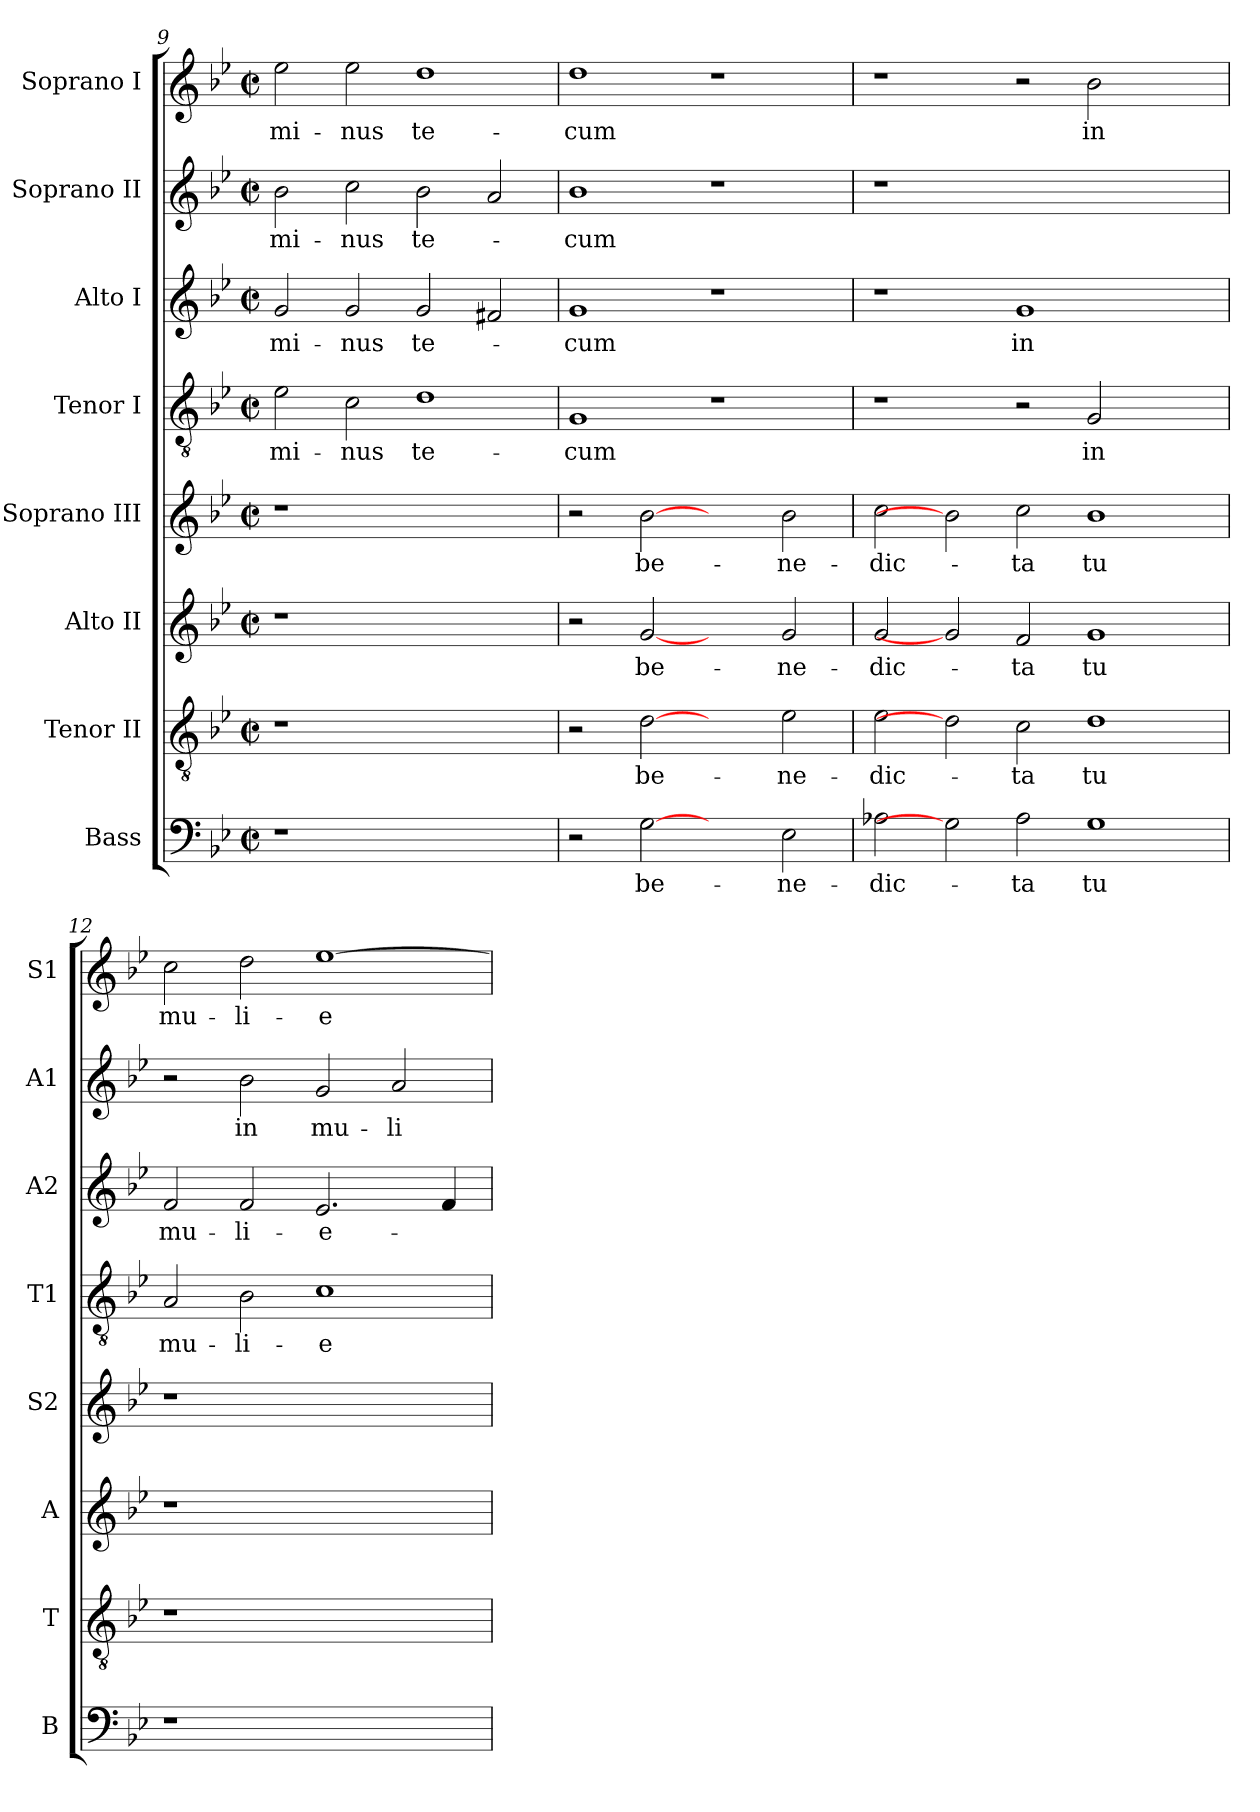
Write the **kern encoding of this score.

**kern	**text	**kern	**text	**kern	**text	**kern	**text	**kern	**text	**kern	**text	**kern	**text	**kern	**text
*part8	*part8	*part7	*part7	*part6	*part6	*part5	*part5	*part4	*part4	*part3	*part3	*part2	*part2	*part1	*part1
*staff8	*staff8	*staff7	*staff7	*staff6	*staff6	*staff5	*staff5	*staff4	*staff4	*staff3	*staff3	*staff2	*staff2	*staff1	*staff1
*I"Bass	*	*I"Tenor II	*	*I"Alto II	*	*I"Soprano III	*	*I"Tenor I	*	*I"Alto I	*	*I"Soprano II	*	*I"Soprano I	*
*I'B	*	*I'T	*	*I'A	*	*I'S2	*	*I'T1	*	*I'A2	*	*I'A1	*	*I'S1	*
*clefF4	*	*clefGv2	*	*clefG2	*	*clefG2	*	*clefGv2	*	*clefG2	*	*clefG2	*	*clefG2	*
*	*	*	*	*ITrd7c12	*	*	*	*	*	*	*	*	*	*	*
*k[b-e-]	*	*k[b-e-]	*	*k[b-e-]	*	*k[b-e-]	*	*k[b-e-]	*	*k[b-e-]	*	*k[b-e-]	*	*k[b-e-]	*
*B-:	*	*B-:	*	*B-:	*	*B-:	*	*B-:	*	*B-:	*	*B-:	*	*B-:	*
*M2/2	*	*M2/2	*	*M2/2	*	*M2/2	*	*M2/2	*	*M2/2	*	*M2/2	*	*M2/2	*
*met(c|)	*	*met(c|)	*	*met(c|)	*	*met(c|)	*	*met(c|)	*	*met(c|)	*	*met(c|)	*	*met(c|)	*
=9	=9	=9	=9	=9	=9	=9	=9	=9	=9	=9	=9	=9	=9	=9	=9
!LO:N:vis=1	!	!LO:N:vis=1	!	!LO:N:vis=1	!	!LO:N:vis=1	!	!	!LO:LY:b	!	!LO:LY:b	!	!LO:LY:b	!	!LO:LY:b
1r	.	1r	.	1r	.	1r	.	2e-\	-mi-	2g/	-mi-	2b-\	-mi-	2ee-\	-mi-
!	!	!	!	!	!	!	!	!	!LO:LY:b	!	!LO:LY:b	!	!LO:LY:b	!	!LO:LY:b
.	.	.	.	.	.	.	.	2c\	-nus	2g/	-nus	2cc\	-nus	2ee-\	-nus
!	!	!	!	!	!	!	!	!	!LO:LY:b	!	!LO:LY:b	!	!LO:LY:b	!	!LO:LY:b
1ryy	.	1ryy	.	1ryy	.	1ryy	.	1d	te-	2g/	te-	2b-\	te-	1dd	te-
.	.	.	.	.	.	.	.	.	.	2f#X/	.	2a/	.	.	.
=10	=10	=10	=10	=10	=10	=10	=10	=10	=10	=10	=10	=10	=10	=10	=10
!	!	!	!	!	!	!	!	!	!LO:LY:b	!	!LO:LY:b	!	!LO:LY:b	!	!LO:LY:b
2r	.	2r	.	2r	.	2r	.	1G	-cum	1g	-cum	1b-	-cum	1dd	-cum
!	!LO:LY:b	!	!LO:LY:b	!	!LO:LY:b	!	!LO:LY:b	!	!	!	!	!	!	!	!
[2G	be-	[2d	be-	[2G	be-	[2b-	be-	.	.	.	.	.	.	.	.
2ryy	.	2ryy	.	2ryy	.	2ryy	.	1r	.	1r	.	1r	.	1r	.
!	!LO:LY:b	!	!LO:LY:b	!	!LO:LY:b	!	!LO:LY:b	!	!	!	!	!	!	!	!
2E-\	-ne-	2e-\	-ne-	2G/	-ne-	2b-\	-ne-	.	.	.	.	.	.	.	.
!!LO:LB:g=z
=11	=11	=11	=11	=11	=11	=11	=11	=11	=11	=11	=11	=11	=11	=11	=11
!	!LO:LY:b	!	!LO:LY:b	!	!LO:LY:b	!	!LO:LY:b	!	!	!	!	!LO:N:vis=1	!	!	!
2A-X\	-dic-	2e-\	-dic-	2G/	-dic-	2cc\	-dic-	1r	.	1r	.	1r	.	1r	.
2G]	.	2d]	.	2G]	.	2b-]	.	.	.	.	.	.	.	.	.
!	!LO:LY:b	!	!LO:LY:b	!	!LO:LY:b	!	!LO:LY:b	!	!	!	!LO:LY:b	!	!	!	!
2A-\	-ta	2c\	-ta	2F/	-ta	2cc\	-ta	2r	.	1g	in	1.ryy	.	2r	.
!	!LO:LY:b	!	!LO:LY:b	!	!LO:LY:b	!	!LO:LY:b	!	!LO:LY:b	!	!	!	!	!	!LO:LY:b
1G	tu	1d	tu	1G	tu	1b-	tu	2G/	in	.	.	.	.	2b-\	in
.	.	.	.	.	.	.	.	2ryy	.	2ryy	.	.	.	2ryy	.
=12	=12	=12	=12	=12	=12	=12	=12	=12	=12	=12	=12	=12	=12	=12	=12
!LO:N:vis=1	!	!LO:N:vis=1	!	!LO:N:vis=1	!	!LO:N:vis=1	!	!	!LO:LY:b	!	!LO:LY:b	!	!	!	!LO:LY:b
1r	.	1r	.	1r	.	1r	.	2A/	mu-	2f/	mu-	2r	.	2cc\	mu-
!	!	!	!	!	!	!	!	!	!LO:LY:b	!	!LO:LY:b	!	!LO:LY:b	!	!LO:LY:b
.	.	.	.	.	.	.	.	2B-\	-li-	2f/	-li-	2b-\	in	2dd\	-li-
!	!	!	!	!	!	!	!	!	!LO:LY:b	!	!LO:LY:b	!	!LO:LY:b	!	!LO:LY:b
1ryy	.	1ryy	.	1ryy	.	1ryy	.	1c	-e-	2.e-/	-e-	2g/	mu-	[>1ee-	-e-
!	!	!	!	!	!	!	!	!	!	!	!	!	!LO:LY:b	!	!
.	.	.	.	.	.	.	.	.	.	.	.	2a/	-li-	.	.
.	.	.	.	.	.	.	.	.	.	4f/	.	.	.	.	.
=	=	=	=	=	=	=	=	=	=	=	=	=	=	=	=
*-	*-	*-	*-	*-	*-	*-	*-	*-	*-	*-	*-	*-	*-	*-	*-
